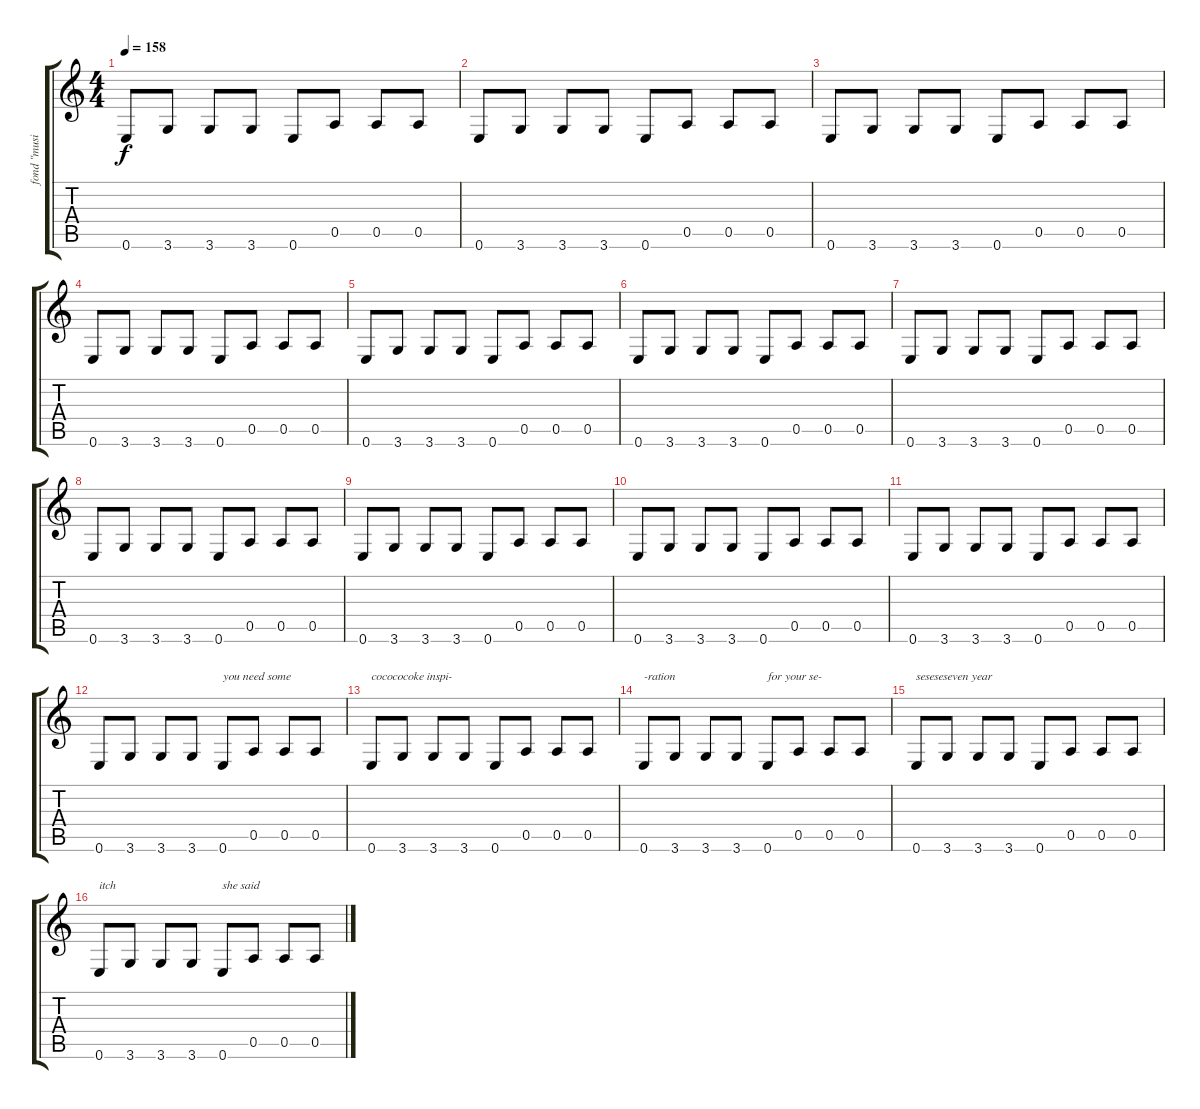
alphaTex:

\track ("fond \"musical\"" "fond \"musi") {instrument distortionguitar}
\staff {score tabs}
\tuning (E4 B3 G3 D3 A2 E2) {hide}
\ts (4 4)
\tempo 158
\clef g2
\ks c
0.6.8{dy f instrument distortionguitar} 3.6.8 3.6.8 3.6.8 0.6.8 0.5.8 0.5.8 0.5.8 |
0.6.8 3.6.8 3.6.8 3.6.8 0.6.8 0.5.8 0.5.8 0.5.8 |
0.6.8 3.6.8 3.6.8 3.6.8 0.6.8 0.5.8 0.5.8 0.5.8 |
0.6.8 3.6.8 3.6.8 3.6.8 0.6.8 0.5.8 0.5.8 0.5.8 |
0.6.8 3.6.8 3.6.8 3.6.8 0.6.8 0.5.8 0.5.8 0.5.8 |
0.6.8 3.6.8 3.6.8 3.6.8 0.6.8 0.5.8 0.5.8 0.5.8 |
0.6.8 3.6.8 3.6.8 3.6.8 0.6.8 0.5.8 0.5.8 0.5.8 |
0.6.8 3.6.8 3.6.8 3.6.8 0.6.8 0.5.8 0.5.8 0.5.8 |
0.6.8 3.6.8 3.6.8 3.6.8 0.6.8 0.5.8 0.5.8 0.5.8 |
0.6.8 3.6.8 3.6.8 3.6.8 0.6.8 0.5.8 0.5.8 0.5.8 |
0.6.8 3.6.8 3.6.8 3.6.8 0.6.8 0.5.8 0.5.8 0.5.8 |
0.6.8 3.6.8 3.6.8 3.6.8 0.6.8{txt "you need some"} 0.5.8 0.5.8 0.5.8 |
0.6.8{txt "cocococoke inspi-"} 3.6.8 3.6.8 3.6.8 0.6.8 0.5.8 0.5.8 0.5.8 |
0.6.8{txt "-ration"} 3.6.8 3.6.8 3.6.8 0.6.8{txt "for your se-"} 0.5.8 0.5.8 0.5.8 |
0.6.8{txt "seseseseven year"} 3.6.8 3.6.8 3.6.8 0.6.8 0.5.8 0.5.8 0.5.8 |
0.6.8{txt "itch"} 3.6.8 3.6.8 3.6.8 0.6.8{txt "she said"} 0.5.8 0.5.8 0.5.8
